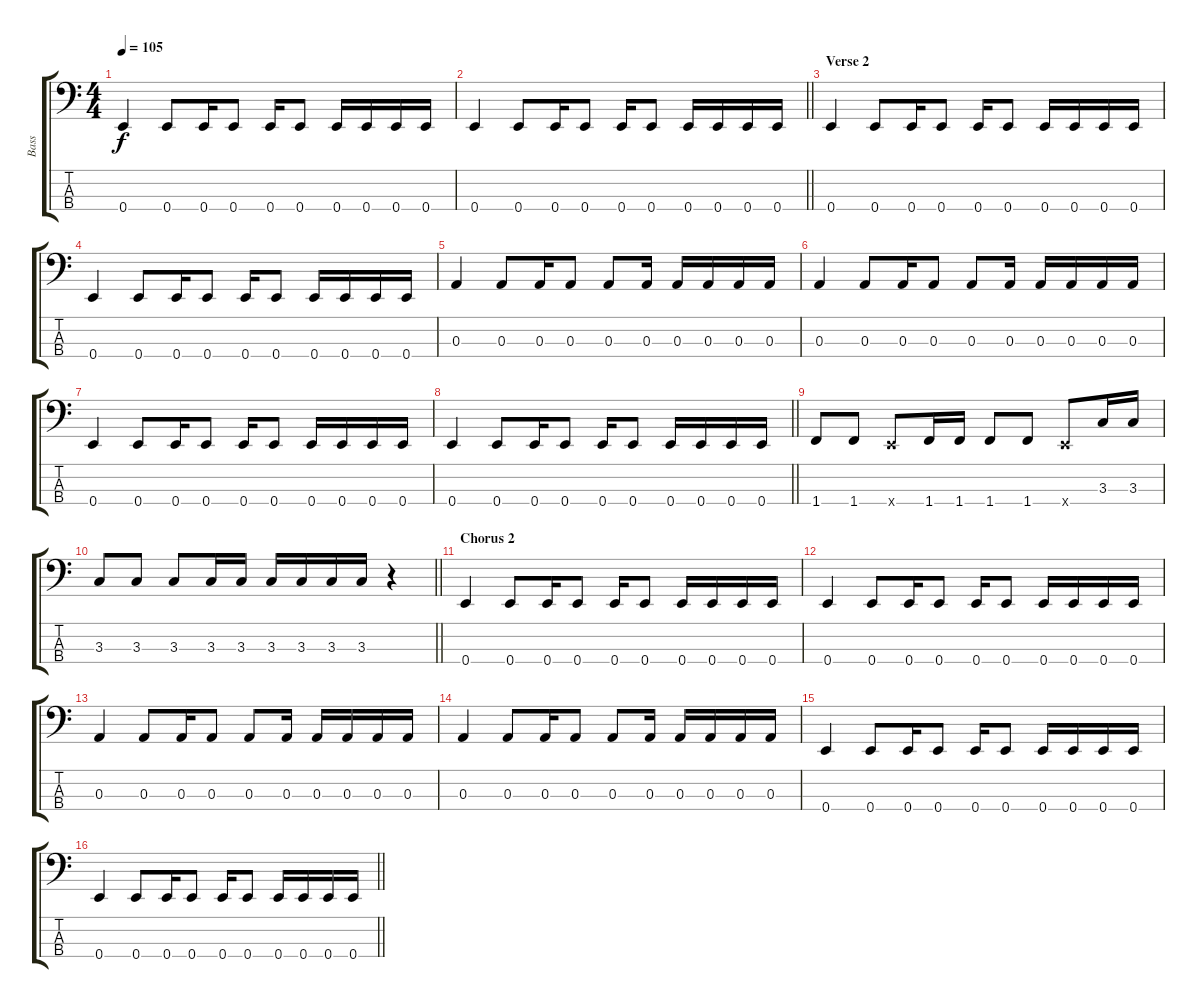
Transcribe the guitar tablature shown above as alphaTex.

\track ("Bass" "Bass") {instrument electricbassfinger}
\staff {score tabs}
\tuning (G2 D2 A1 E1) {hide}
\ts (4 4)
\tempo 105
\clef f4
\ks c
0.4.4{dy f} 0.4.8 0.4.16 0.4.8 0.4.16 0.4.8 0.4.16 0.4.16 0.4.16 0.4.16 |
\barLineRight lightlight
0.4.4 0.4.8 0.4.16 0.4.8 0.4.16 0.4.8 0.4.16 0.4.16 0.4.16 0.4.16 |
\section ("" "Verse 2")
0.4.4 0.4.8 0.4.16 0.4.8 0.4.16 0.4.8 0.4.16 0.4.16 0.4.16 0.4.16 |
0.4.4 0.4.8 0.4.16 0.4.8 0.4.16 0.4.8 0.4.16 0.4.16 0.4.16 0.4.16 |
0.3.4 0.3.8 0.3.16 0.3.8 0.3.8 0.3.16 0.3.16 0.3.16 0.3.16 0.3.16 |
0.3.4 0.3.8 0.3.16 0.3.8 0.3.8 0.3.16 0.3.16 0.3.16 0.3.16 0.3.16 |
0.4.4 0.4.8 0.4.16 0.4.8 0.4.16 0.4.8 0.4.16 0.4.16 0.4.16 0.4.16 |
\barLineRight lightlight
0.4.4 0.4.8 0.4.16 0.4.8 0.4.16 0.4.8 0.4.16 0.4.16 0.4.16 0.4.16 |
1.4.8 1.4.8 0.4{x}.8 1.4.16 1.4.16 1.4.8 1.4.8 0.4{x}.8 3.3.16 3.3.16 |
\barLineRight lightlight
3.3.8 3.3.8 3.3.8 3.3.16 3.3.16 3.3.16 3.3.16 3.3.16 3.3.16 r.4 |
\section ("" "Chorus 2")
0.4.4 0.4.8 0.4.16 0.4.8 0.4.16 0.4.8 0.4.16 0.4.16 0.4.16 0.4.16 |
0.4.4 0.4.8 0.4.16 0.4.8 0.4.16 0.4.8 0.4.16 0.4.16 0.4.16 0.4.16 |
0.3.4 0.3.8 0.3.16 0.3.8 0.3.8 0.3.16 0.3.16 0.3.16 0.3.16 0.3.16 |
0.3.4 0.3.8 0.3.16 0.3.8 0.3.8 0.3.16 0.3.16 0.3.16 0.3.16 0.3.16 |
0.4.4 0.4.8 0.4.16 0.4.8 0.4.16 0.4.8 0.4.16 0.4.16 0.4.16 0.4.16 |
\barLineRight lightlight
0.4.4 0.4.8 0.4.16 0.4.8 0.4.16 0.4.8 0.4.16 0.4.16 0.4.16 0.4.16
